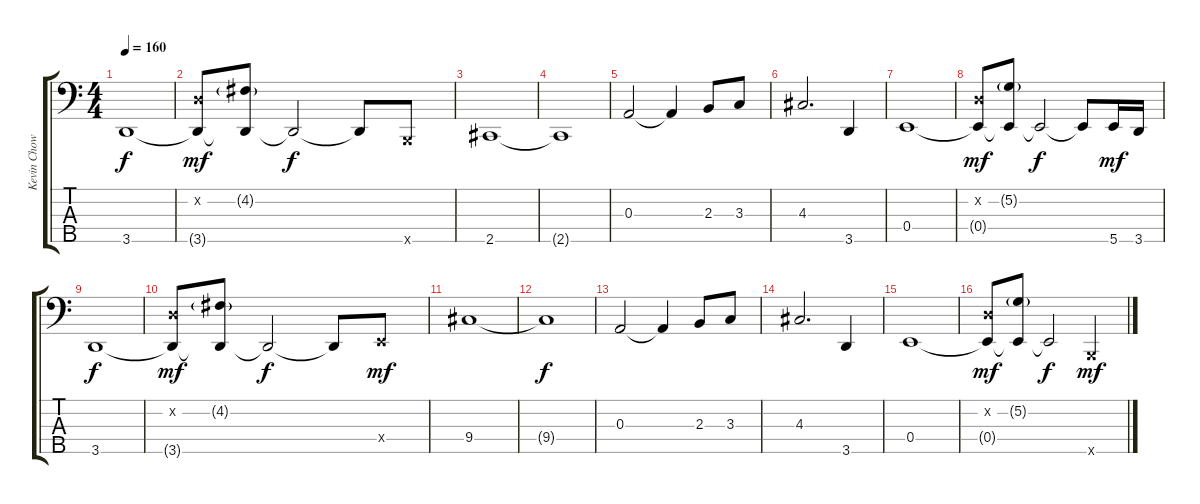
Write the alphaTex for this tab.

\track ("Kevin Chown" "Kevin Chow") {instrument electricbassfinger}
\staff {score tabs}
\tuning (G2 D2 A1 E1 B0) {hide}
\ts (4 4)
\tempo 160
\clef f4
\ks c
3.5.1{dy f} |
(0.2{x} 3.5{t}).8{dy mf} (4.2{g} 3.5{t}).8 3.5{t}.2{dy f} 3.5{t}.8 0.5{x}.8 |
2.5.1 |
2.5{t}.1 |
0.3.2 0.3{t}.4 2.3.8 3.3.8 |
4.3.2{d} 3.5.4 |
0.4.1 |
(0.2{x} 0.4{t}).8{dy mf} (5.2{g} 0.4{t}).8 0.4{t}.2{dy f} 0.4{t}.8 5.5.16{dy mf} 3.5.16 |
3.5.1{dy f} |
(0.2{x} 3.5{t}).8{dy mf} (4.2{g} 3.5{t}).8 3.5{t}.2{dy f} 3.5{t}.8 0.4{x}.8{dy mf} |
9.4.1 |
9.4{t}.1{dy f} |
0.3.2 0.3{t}.4 2.3.8 3.3.8 |
4.3.2{d} 3.5.4 |
0.4.1 |
(0.2{x} 0.4{t}).8{dy mf} (5.2{g} 0.4{t}).8 0.4{t}.2{dy f} 0.5{x}.4{dy mf}
